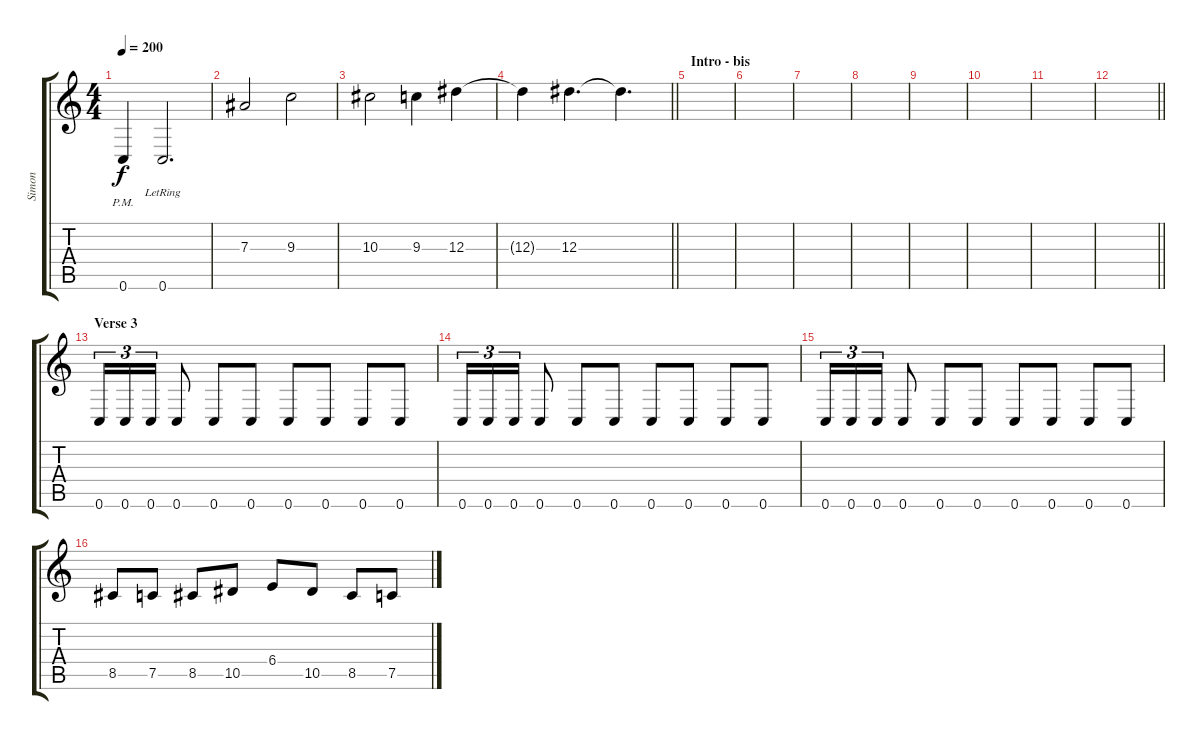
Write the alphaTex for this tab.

\track ("Simon" "Simon") {instrument distortionguitar}
\staff {score tabs}
\tuning (C4 G3 Eb3 Bb2 F2 C2) {hide}
\ts (4 4)
\tempo 200
\clef g2
\ks c
0.6{pm}.4{dy f} 0.6{lr}.2{d} |
7.3.2 9.3.2 |
10.3.2 9.3.4 12.3.4 |
\barLineRight lightlight
12.3{t}.4 12.3.4{d} 12.3{t}.4{d} |
\section ("" "Intro - bis")
|
|
|
|
|
|
|
\barLineRight lightlight
|
\section ("" "Verse 3")
0.6.16{tu (3 2)} 0.6.16{tu (3 2)} 0.6.16{tu (3 2)} 0.6.8 0.6.8 0.6.8 0.6.8 0.6.8 0.6.8 0.6.8 |
0.6.16{tu (3 2)} 0.6.16{tu (3 2)} 0.6.16{tu (3 2)} 0.6.8 0.6.8 0.6.8 0.6.8 0.6.8 0.6.8 0.6.8 |
0.6.16{tu (3 2)} 0.6.16{tu (3 2)} 0.6.16{tu (3 2)} 0.6.8 0.6.8 0.6.8 0.6.8 0.6.8 0.6.8 0.6.8 |
8.5.8 7.5.8 8.5.8 10.5.8 6.4.8 10.5.8 8.5.8 7.5.8
